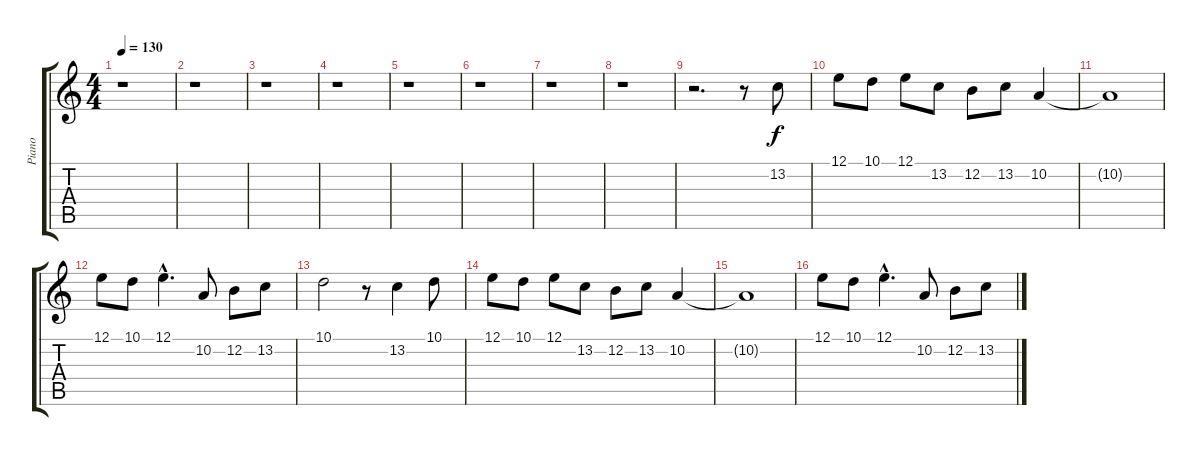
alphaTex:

\track ("Piano" "Piano") {instrument brightacousticpiano}
\staff {score tabs}
\tuning (E4 B3 G3 D3 A2 E2) {hide}
\ts (4 4)
\section ("" "")
\tempo 130
\clef g2
\ks c
r.1{dy f} |
r.1 |
r.1 |
r.1 |
r.1 |
r.1 |
r.1 |
r.1 |
r.2{d} r.8 13.2.8 |
12.1.8 10.1.8 12.1.8 13.2.8 12.2.8 13.2.8 10.2.4 |
10.2{t}.1 |
12.1.8 10.1.8 12.1{hac}.4{d} 10.2.8 12.2.8 13.2.8 |
10.1.2 r.8 13.2.4 10.1.8 |
12.1.8 10.1.8 12.1.8 13.2.8 12.2.8 13.2.8 10.2.4 |
10.2{t}.1 |
12.1.8 10.1.8 12.1{hac}.4{d} 10.2.8 12.2.8 13.2.8
